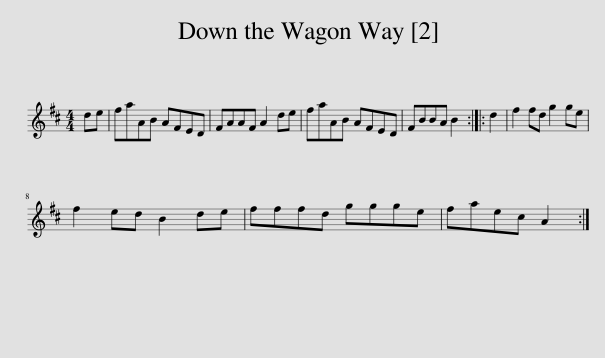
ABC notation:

X:1
L:1/8
M:4/4
I:linebreak $
K:D
V:1 treble
V:1
 de | faAB AFED | FAAF A2 de | faAB AFED | FBBA B2 :: %5
 d2 | f2 fd g2 ge |$ f2 ed B2 de | fffd ggge | faec A2 :| %10
